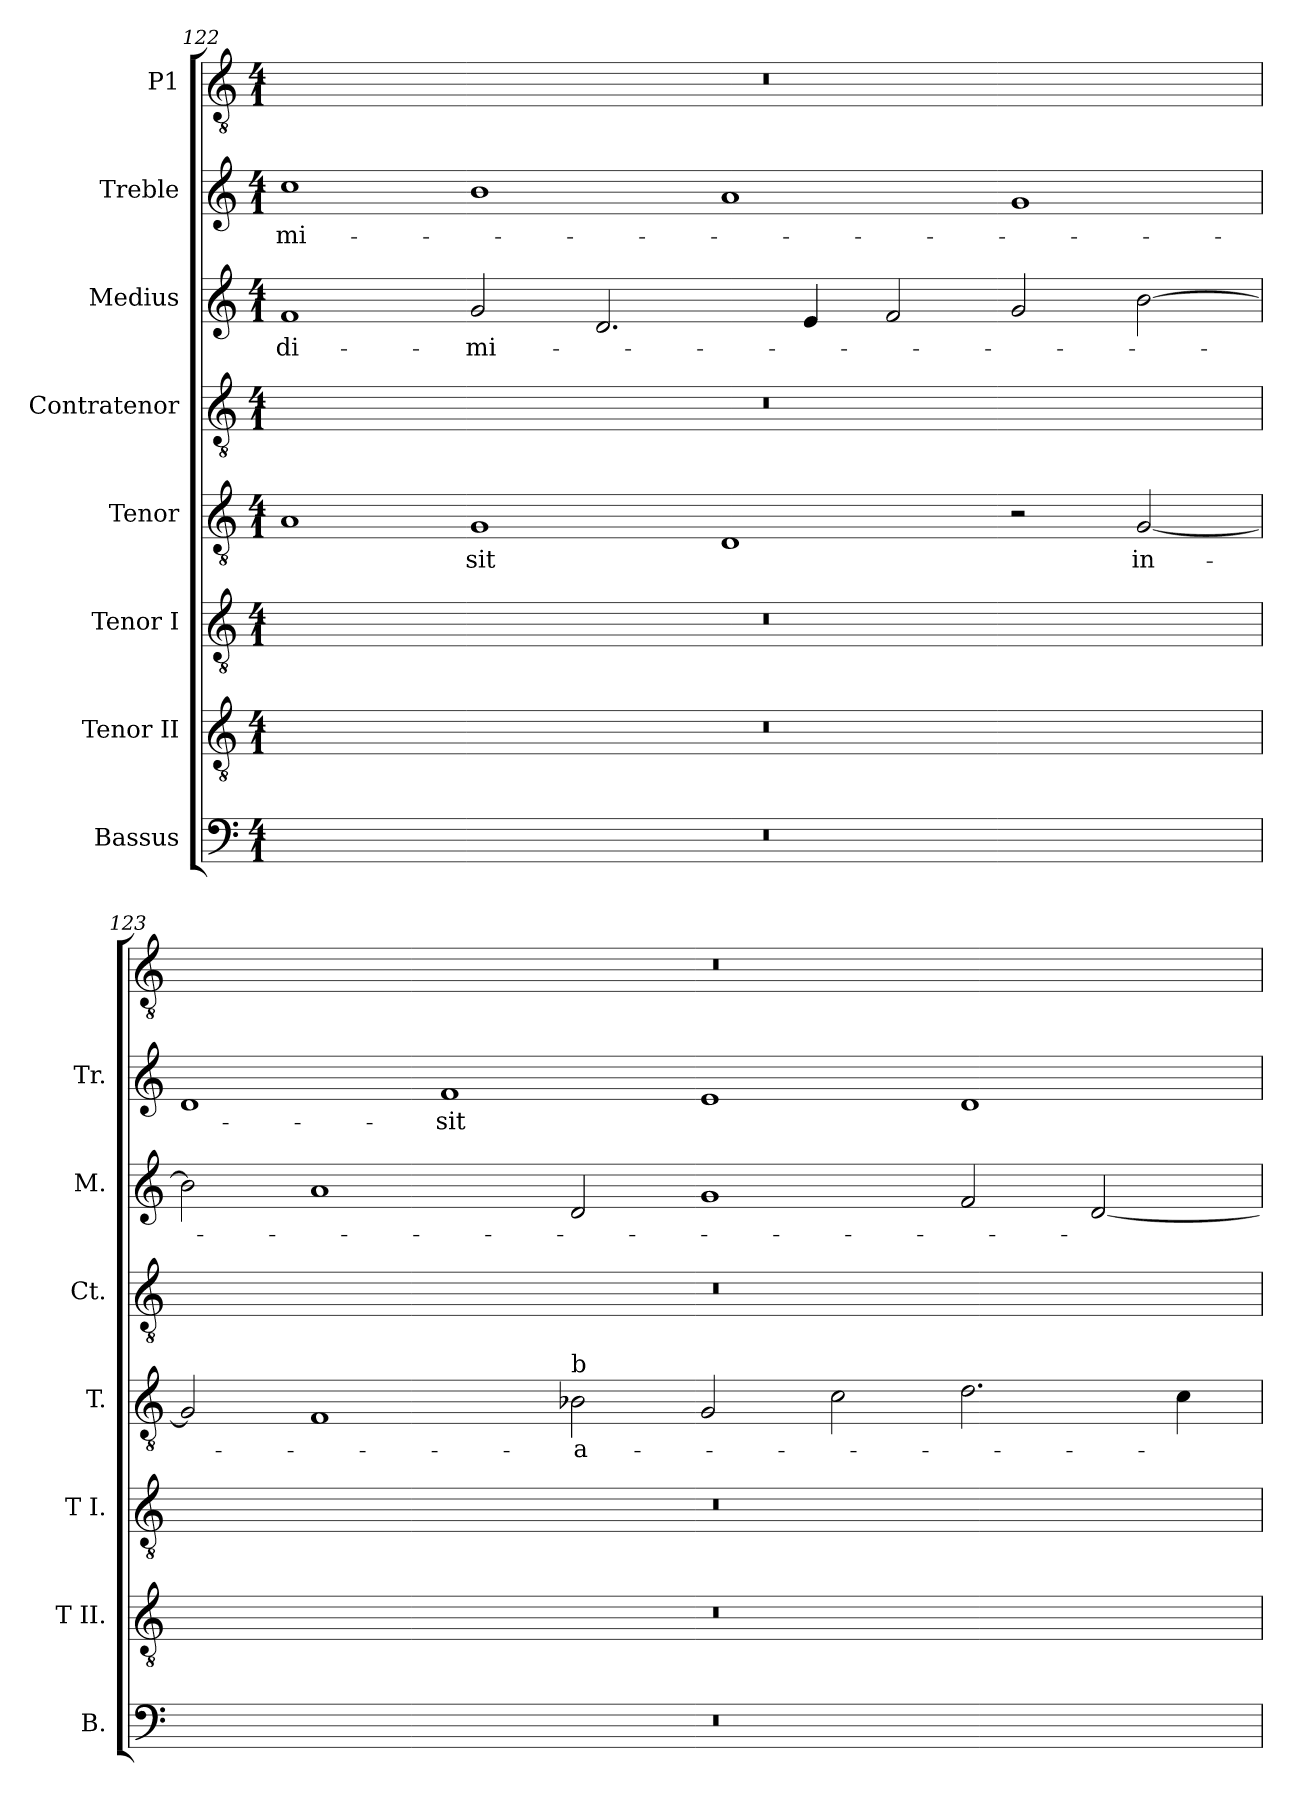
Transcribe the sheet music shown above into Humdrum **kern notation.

**kern	**kern	**kern	**kern	**text	**kern	**kern	**text	**kern	**text	**kern
*part8	*part7	*part6	*part5	*part5	*part4	*part3	*part3	*part2	*part2	*part1
*staff8	*staff7	*staff6	*staff5	*staff5	*staff4	*staff3	*staff3	*staff2	*staff2	*staff1
*I"Bassus	*I"Tenor II	*I"Tenor I	*I"Tenor	*	*I"Contratenor	*I"Medius	*	*I"Treble	*	*I"P1
*I'B.	*I'T II.	*I'T I.	*I'T.	*	*I'Ct.	*I'M.	*	*I'Tr.	*	*
!!LO:LB:g=z
*clefF4	*clefGv2	*clefGv2	*clefGv2	*	*clefGv2	*clefG2	*	*clefG2	*	*clefGv2
*	*ITrd7c12	*ITrd7c12	*ITrd7c12	*	*ITrd7c12	*	*	*	*	*ITrd7c12
*k[]	*k[]	*k[]	*k[]	*	*k[]	*k[]	*	*k[]	*	*k[]
*C:	*C:	*C:	*C:	*	*C:	*C:	*	*C:	*	*C:
*M4/1	*M4/1	*M4/1	*M4/1	*	*M4/1	*M4/1	*	*M4/1	*	*M4/1
=122	=122	=122	=122	=122	=122	=122	=122	=122	=122	=122
!LO:N:vis=1	!LO:N:vis=1	!LO:N:vis=1	!	!	!LO:N:vis=1	!	!	!	!	!
!	!	!	!	!	!	!	!LO:LY:b:color=#000000	!	!	!
!	!	!	!	!	!	!	!	!	!LO:LY:b:color=#000000	!LO:N:vis=1
00r	00r	00r	1AAi	.	00r	1fi	di-	1cci	-mi-	00r
!	!	!	!	!LO:LY:b:color=#000000	!	!	!	!	!	!
!	!	!	!	!	!	!	!LO:LY:b:color=#000000	!	!	!
.	.	.	1GGi	-sit	.	2gi/	-mi-	1bi	.	.
.	.	.	.	.	.	2.di/	.	.	.	.
.	.	.	1DDi	.	.	.	.	1ai	.	.
.	.	.	.	.	.	4ei/	.	.	.	.
.	.	.	.	.	.	2fi/	.	.	.	.
.	.	.	2r	.	.	2gi/	.	1gi	.	.
!	!	!	!	!LO:LY:b:color=#000000	!	!	!	!	!	!
.	.	.	[<2GGi/	in-	.	[>2bi\	.	.	.	.
=123`	=123`	=123`	=123`	=123`	=123`	=123`	=123`	=123`	=123`	=123`
!LO:N:vis=1	!LO:N:vis=1	!LO:N:vis=1	!	!	!LO:N:vis=1	!	!	!	!	!LO:N:vis=1
00r	00r	00r	2GGi/]	.	00r	2bi\]	.	1di	.	00r
.	.	.	1FFi	.	.	1ai	.	.	.	.
!	!	!	!	!	!	!	!	!	!LO:LY:b:color=#000000	!
.	.	.	.	.	.	.	.	1fi	-sit	.
!	!	!	!LO:TX:a:t=b	!	!	!	!	!	!	!
!	!	!	!	!LO:LY:b:color=#000000	!	!	!	!	!	!
.	.	.	2BB-i\	-a-	.	2di/	.	.	.	.
.	.	.	2GGi/	.	.	1gi	.	1ei	.	.
.	.	.	2Ci\	.	.	.	.	.	.	.
.	.	.	2.Di\	.	.	2fi/	.	1di	.	.
.	.	.	.	.	.	[<2di/	.	.	.	.
.	.	.	4Ci\	.	.	.	.	.	.	.
=`	=`	=`	=`	=`	=`	=`	=`	=`	=`	=`
*-	*-	*-	*-	*-	*-	*-	*-	*-	*-	*-
